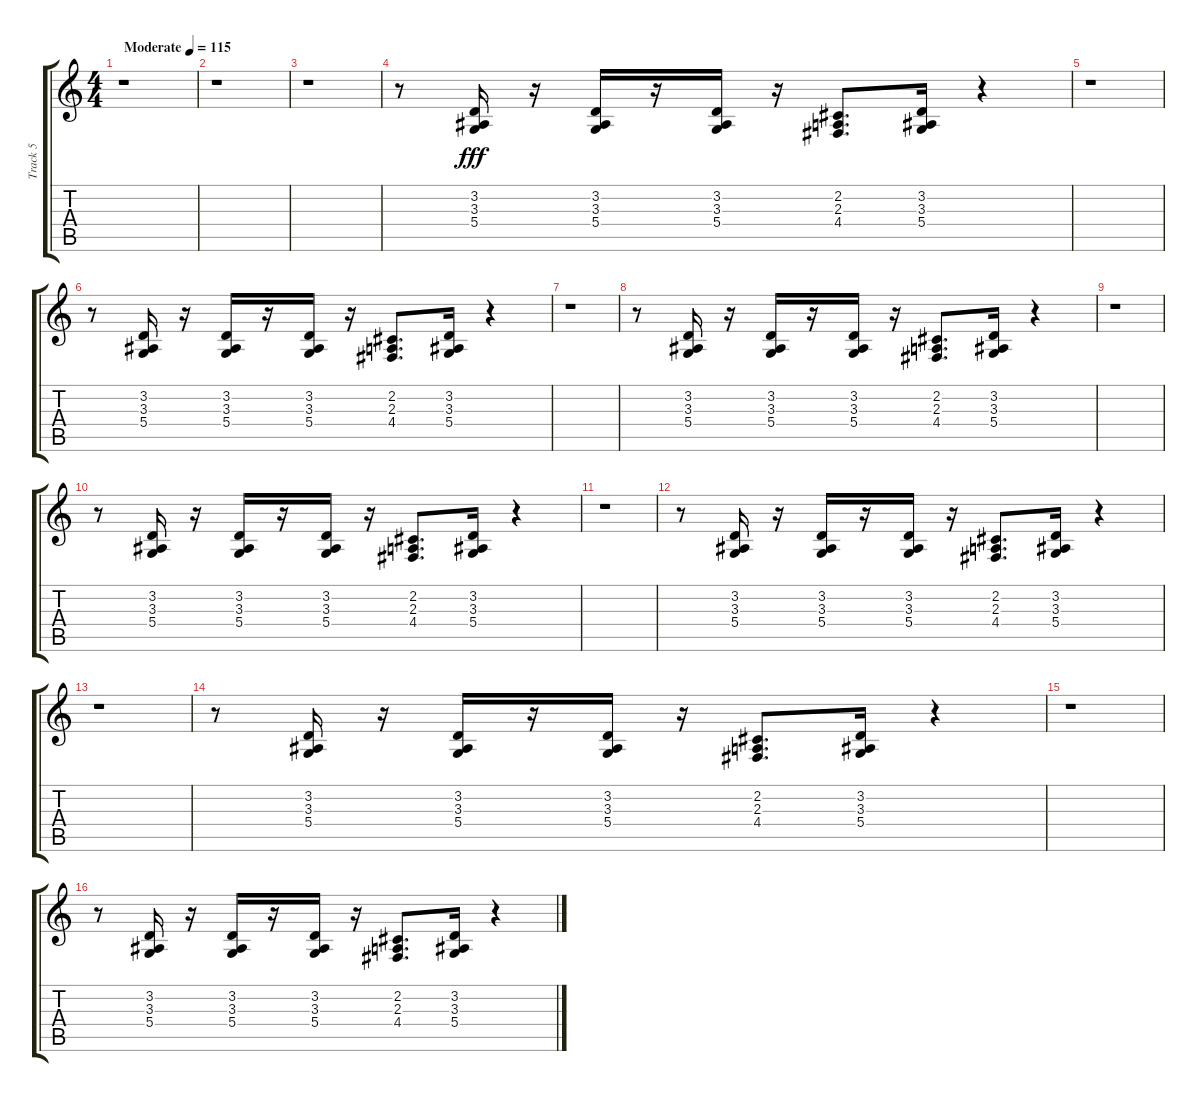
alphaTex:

\track ("Track 5" "Track 5") {instrument altosax}
\staff {score tabs}
\tuning (E4 B3 G3 D3 A2 E2) {hide}
\ts (4 4)
\tempo (115 "Moderate")
\clef g2
\ks c
r.1{dy fff instrument altosax} |
r.1 |
r.1 |
r.8 (3.2 3.3 5.4).16 r.16 (3.2 3.3 5.4).16 r.16 (3.2 3.3 5.4).16 r.16 (2.2 2.3 4.4).8{d} (3.2 3.3 5.4).16 r.4 |
r.1 |
r.8 (3.2 3.3 5.4).16 r.16 (3.2 3.3 5.4).16 r.16 (3.2 3.3 5.4).16 r.16 (2.2 2.3 4.4).8{d} (3.2 3.3 5.4).16 r.4 |
r.1 |
r.8 (3.2 3.3 5.4).16 r.16 (3.2 3.3 5.4).16 r.16 (3.2 3.3 5.4).16 r.16 (2.2 2.3 4.4).8{d} (3.2 3.3 5.4).16 r.4 |
r.1 |
r.8 (3.2 3.3 5.4).16 r.16 (3.2 3.3 5.4).16 r.16 (3.2 3.3 5.4).16 r.16 (2.2 2.3 4.4).8{d} (3.2 3.3 5.4).16 r.4 |
r.1 |
r.8 (3.2 3.3 5.4).16 r.16 (3.2 3.3 5.4).16 r.16 (3.2 3.3 5.4).16 r.16 (2.2 2.3 4.4).8{d} (3.2 3.3 5.4).16 r.4 |
r.1 |
r.8 (3.2 3.3 5.4).16 r.16 (3.2 3.3 5.4).16 r.16 (3.2 3.3 5.4).16 r.16 (2.2 2.3 4.4).8{d} (3.2 3.3 5.4).16 r.4 |
r.1 |
r.8 (3.2 3.3 5.4).16 r.16 (3.2 3.3 5.4).16 r.16 (3.2 3.3 5.4).16 r.16 (2.2 2.3 4.4).8{d} (3.2 3.3 5.4).16 r.4
